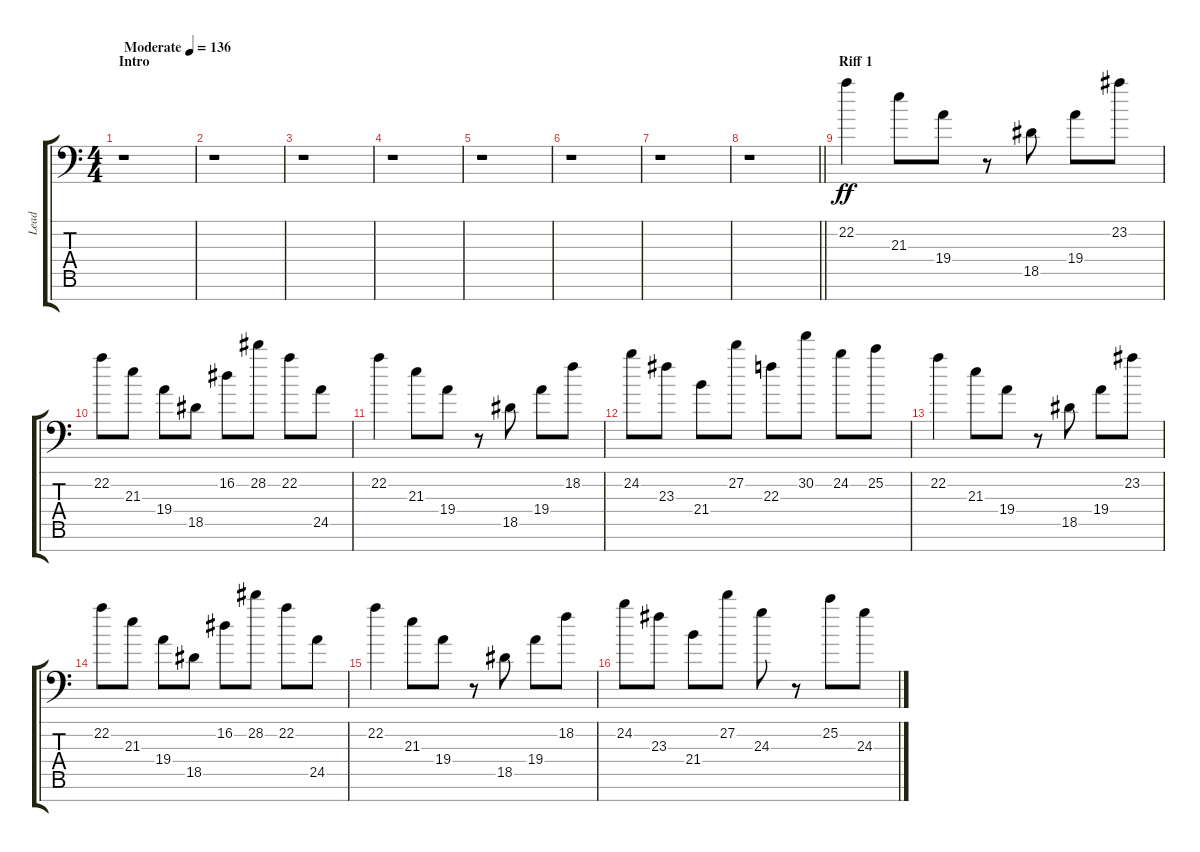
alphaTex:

\track ("Lead " "Lead ") {instrument lead5charang}
\staff {score tabs}
\tuning (C8 B3 G3 D3 A2 E2 C-1) {hide}
\ts (4 4)
\section ("" "Intro")
\tempo (136 "Moderate")
\clef f4
\ks c
r.1{dy ff instrument lead5charang} |
r.1 |
r.1 |
r.1 |
r.1 |
r.1 |
r.1 |
\barLineRight lightlight
r.1 |
\section ("" "Riff 1")
22.2.4 21.3.8 19.4.8 r.8 18.5.8 19.4.8 23.2.8 |
22.2.8 21.3.8 19.4.8 18.5.8 16.2.8 28.2.8 22.2.8 24.5.8 |
22.2.4 21.3.8 19.4.8 r.8 18.5.8 19.4.8 18.2.8 |
24.2.8 23.3.8 21.4.8 27.2.8 22.3.8 30.2.8 24.2.8 25.2.8 |
22.2.4 21.3.8 19.4.8 r.8 18.5.8 19.4.8 23.2.8 |
22.2.8 21.3.8 19.4.8 18.5.8 16.2.8 28.2.8 22.2.8 24.5.8 |
22.2.4 21.3.8 19.4.8 r.8 18.5.8 19.4.8 18.2.8 |
24.2.8 23.3.8 21.4.8 27.2.8 24.3.8 r.8 25.2.8 24.3.8
